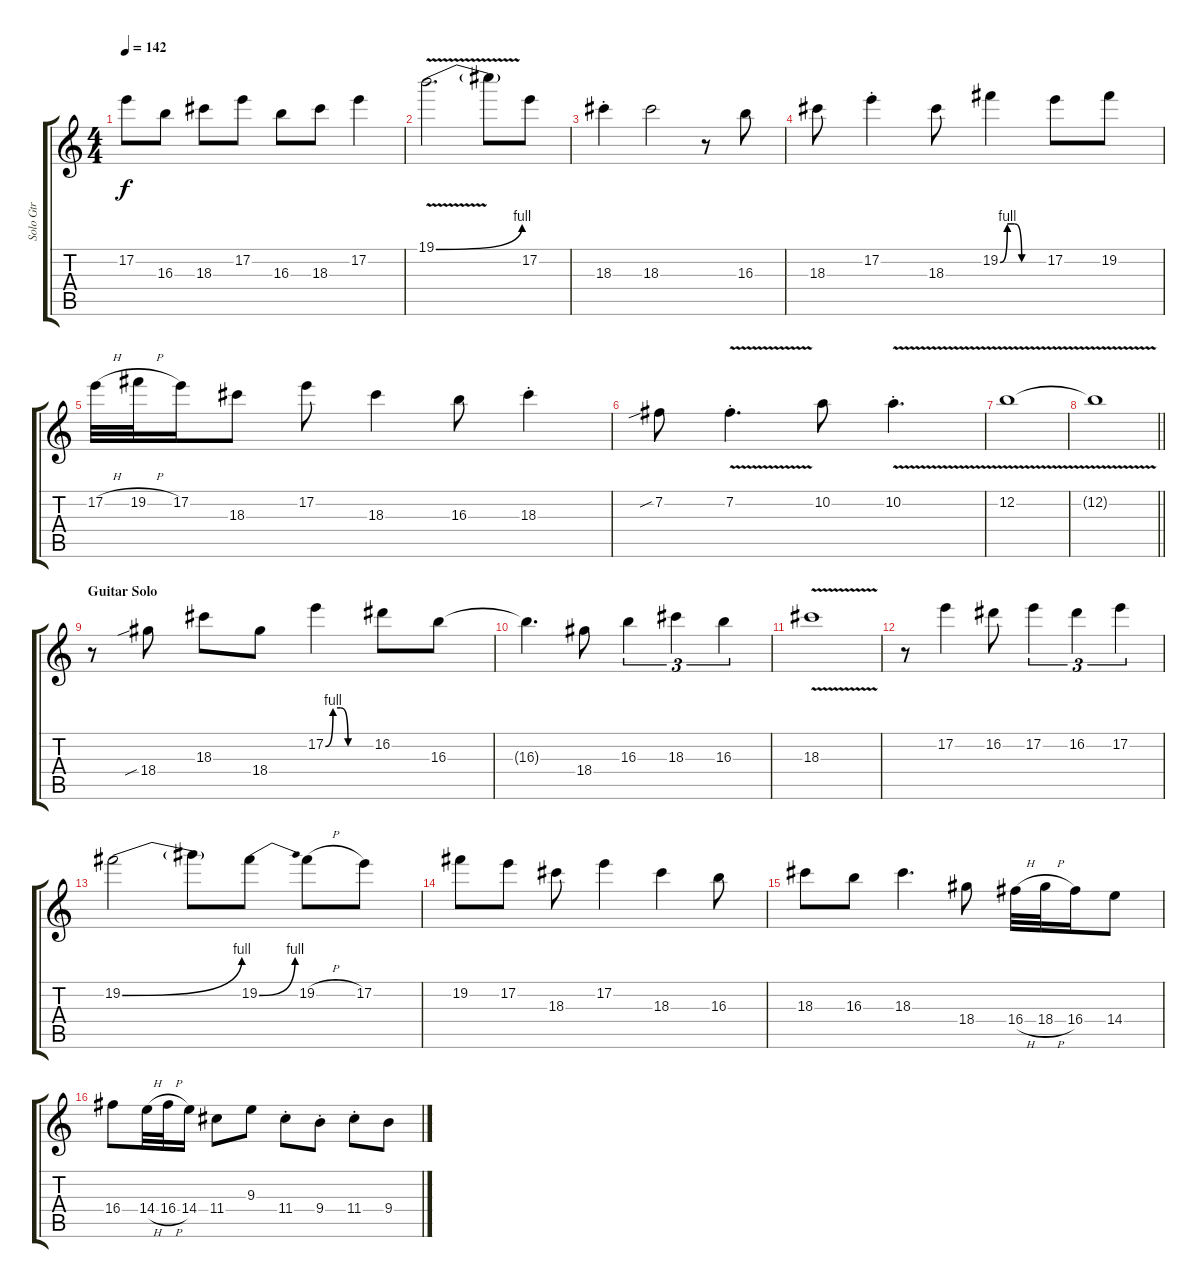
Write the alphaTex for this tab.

\track ("Solo Gtr" "Solo Gtr") {instrument overdrivenguitar}
\staff {score tabs}
\tuning (E4 B3 G3 D3 A2 E2) {hide}
\ts (4 4)
\tempo 142
\clef g2
\ks c
17.2.8{dy f} 16.3.8 18.3.8 17.2.8 16.3.8 18.3.8 17.2.4 |
19.1{be (bend 0 0 60 4) v}.2{d} 19.1{t}.8 17.2.8 |
18.3{st}.4 18.3.2 r.8 16.3.8 |
18.3.8 17.2{st}.4 18.3.8 19.2{be (custom 0 0 10 4 20 4 30 0 60 0)}.4 17.2.8 19.2.8 |
17.2{h}.32 19.2{h}.32 17.2.16 18.3.8 17.2.8 18.3.4 16.3.8 18.3{st}.4 |
7.2{sib}.8 7.2{v st}.4{d} 10.2.8 10.2{v st}.4{d} |
12.2{v}.1 |
\barLineRight lightlight
12.2{t}.1 |
\section ("" "Guitar Solo")
r.8 18.4{sib}.8 18.3.8 18.4.8 17.2{be (custom 0 0 10 4 20 4 30 0 60 0)}.4 16.2.8 16.3.8 |
16.3{t}.4{d} 18.4.8 16.3.4{tu (3 2)} 18.3.4{tu (3 2)} 16.3.4{tu (3 2)} |
18.3{v}.1 |
r.8 17.2.4 16.2.8 17.2.4{tu (3 2)} 16.2.4{tu (3 2)} 17.2.4{tu (3 2)} |
19.2{be (bend 0 0 60 4)}.2 19.2{t}.8 19.2{be (bend 0 0 60 4)}.8 19.2{h}.8 17.2.8 |
19.2.8 17.2.8 18.3.8 17.2.4 18.3.4 16.3.8 |
18.3.8 16.3.8 18.3.4{d} 18.4.8 16.4{h}.32 18.4{h}.32 16.4.16 14.4.8 |
16.4.8 14.4{h}.32 16.4{h}.32 14.4.16 11.4.8 9.3.8 11.4{st}.8 9.4{st}.8 11.4{st}.8 9.4.8
